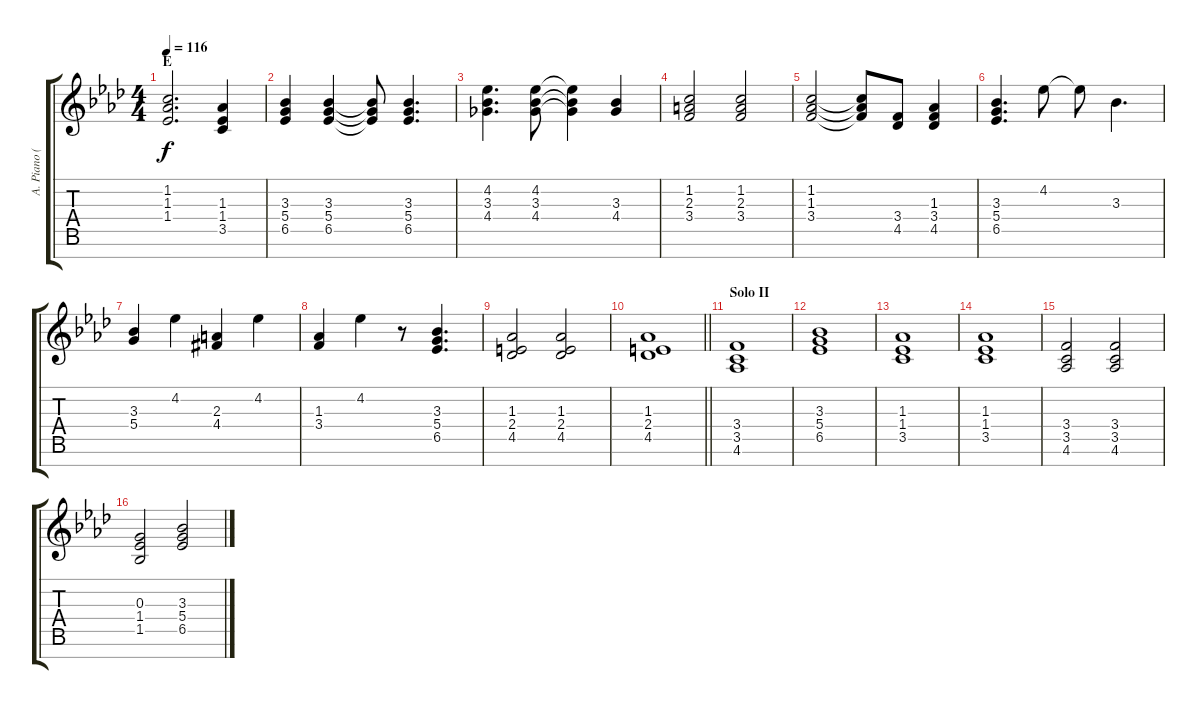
\track ("A. Piano (Right Hand)" "A. Piano (") {instrument acousticgrandpiano}
\staff {score tabs}
\tuning (E5 B4 G4 D4 A3 E3 B2) {hide}
\ts (4 4)
\section ("" "E")
\tempo 116
\clef g2
\ks ab
(1.2 1.3 1.4).2{d dy f} (1.3 1.4 3.5).4 |
(3.3 5.4 6.5).4 (3.3 5.4 6.5).4 (3.3{t} 5.4{t} 6.5{t}).8 (3.3 5.4 6.5).4{d} |
(4.2 3.3 4.4).4{d} (4.2 3.3 4.4).8 (4.2{t} 3.3{t} 4.4{t}).4 (3.3 4.4).4 |
(1.2 2.3 3.4).2 (1.2 2.3 3.4).2 |
(1.2 1.3 3.4).2 (1.2{t} 1.3{t} 3.4{t}).8 (3.4 4.5).8 (1.3 3.4 4.5).4 |
(3.3 5.4 6.5).4{d} 4.2.8 4.2{t}.8 3.3.4{d} |
(3.3 5.4).4 4.2.4 (2.3 4.4{acc #}).4 4.2.4 |
(1.3 3.4).4 4.2.4 r.8 (3.3 5.4 6.5).4{d} |
(1.3 2.4 4.5).2 (1.3 2.4 4.5).2 |
\barLineRight lightlight
(1.3 2.4 4.5).1 |
\section ("" "Solo II")
(3.4 3.5 4.6).1 |
(3.3 5.4 6.5).1 |
(1.3 1.4 3.5).1 |
(1.3 1.4 3.5).1 |
(3.4 3.5 4.6).2 (3.4 3.5 4.6).2 |
(0.3 1.4 1.5).2 (3.3 5.4 6.5).2
